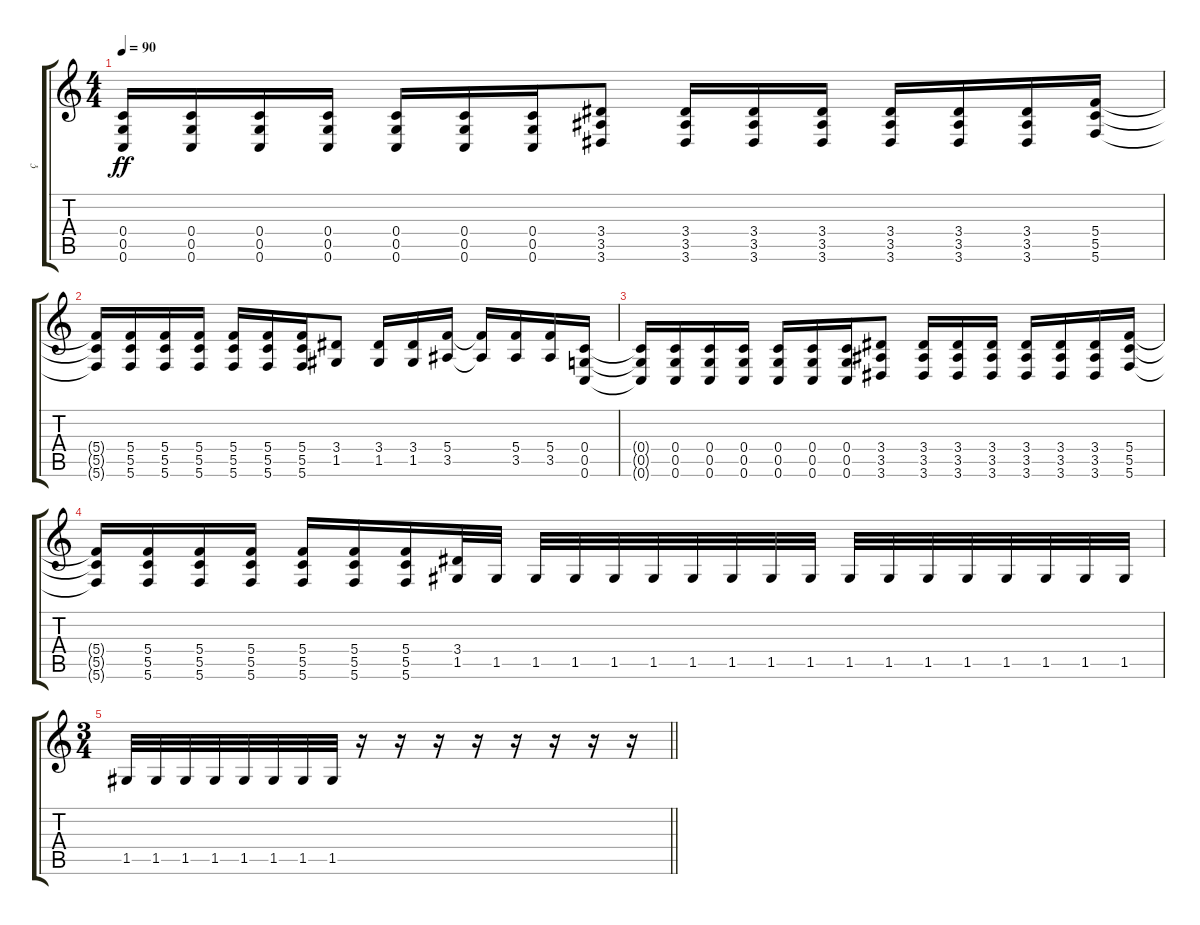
\track ("ç" "ç") {instrument distortionguitar}
\staff {score tabs}
\tuning (D4 A3 F3 C3 G2 C2) {hide}
\ts (4 4)
\tempo 90
\clef g2
\ks c
(0.4{t} 0.5{t} 0.6{t}).16{dy ff} (0.4 0.5 0.6).16 (0.4 0.5 0.6).16 (0.4 0.5 0.6).16 (0.4 0.5 0.6).16 (0.4 0.5 0.6).16 (0.4 0.5 0.6).16 (3.4 3.5 3.6).8 (3.4 3.5 3.6).16 (3.4 3.5 3.6).16 (3.4 3.5 3.6).16 (3.4 3.5 3.6).16 (3.4 3.5 3.6).16 (3.4 3.5 3.6).16 (5.4 5.5 5.6).16 |
(5.4{t} 5.5{t} 5.6{t}).16 (5.4 5.5 5.6).16 (5.4 5.5 5.6).16 (5.4 5.5 5.6).16 (5.4 5.5 5.6).16 (5.4 5.5 5.6).16 (5.4 5.5 5.6).16 (3.4 1.5).8 (3.4 1.5).16 (3.4 1.5).16 (5.4 3.5).16 (5.4{t} 3.5{t}).16 (5.4 3.5).16 (5.4 3.5).16 (0.4 0.5 0.6).16 |
(0.4{t} 0.5{t} 0.6{t}).16 (0.4 0.5 0.6).16 (0.4 0.5 0.6).16 (0.4 0.5 0.6).16 (0.4 0.5 0.6).16 (0.4 0.5 0.6).16 (0.4 0.5 0.6).16 (3.4 3.5 3.6).8 (3.4 3.5 3.6).16 (3.4 3.5 3.6).16 (3.4 3.5 3.6).16 (3.4 3.5 3.6).16 (3.4 3.5 3.6).16 (3.4 3.5 3.6).16 (5.4 5.5 5.6).16 |
(5.4{t} 5.5{t} 5.6{t}).16 (5.4 5.5 5.6).16 (5.4 5.5 5.6).16 (5.4 5.5 5.6).16 (5.4 5.5 5.6).16 (5.4 5.5 5.6).16 (5.4 5.5 5.6).16 (3.4 1.5).32 1.5.32 1.5.32 1.5.32 1.5.32 1.5.32 1.5.32 1.5.32 1.5.32 1.5.32 1.5.32 1.5.32 1.5.32 1.5.32 1.5.32 1.5.32 1.5.32 1.5.32 |
\ts (3 4)
\barLineRight lightlight
1.5.32 1.5.32 1.5.32 1.5.32 1.5.32 1.5.32 1.5.32 1.5.32 r.16 r.16 r.16 r.16 r.16 r.16 r.16 r.16
